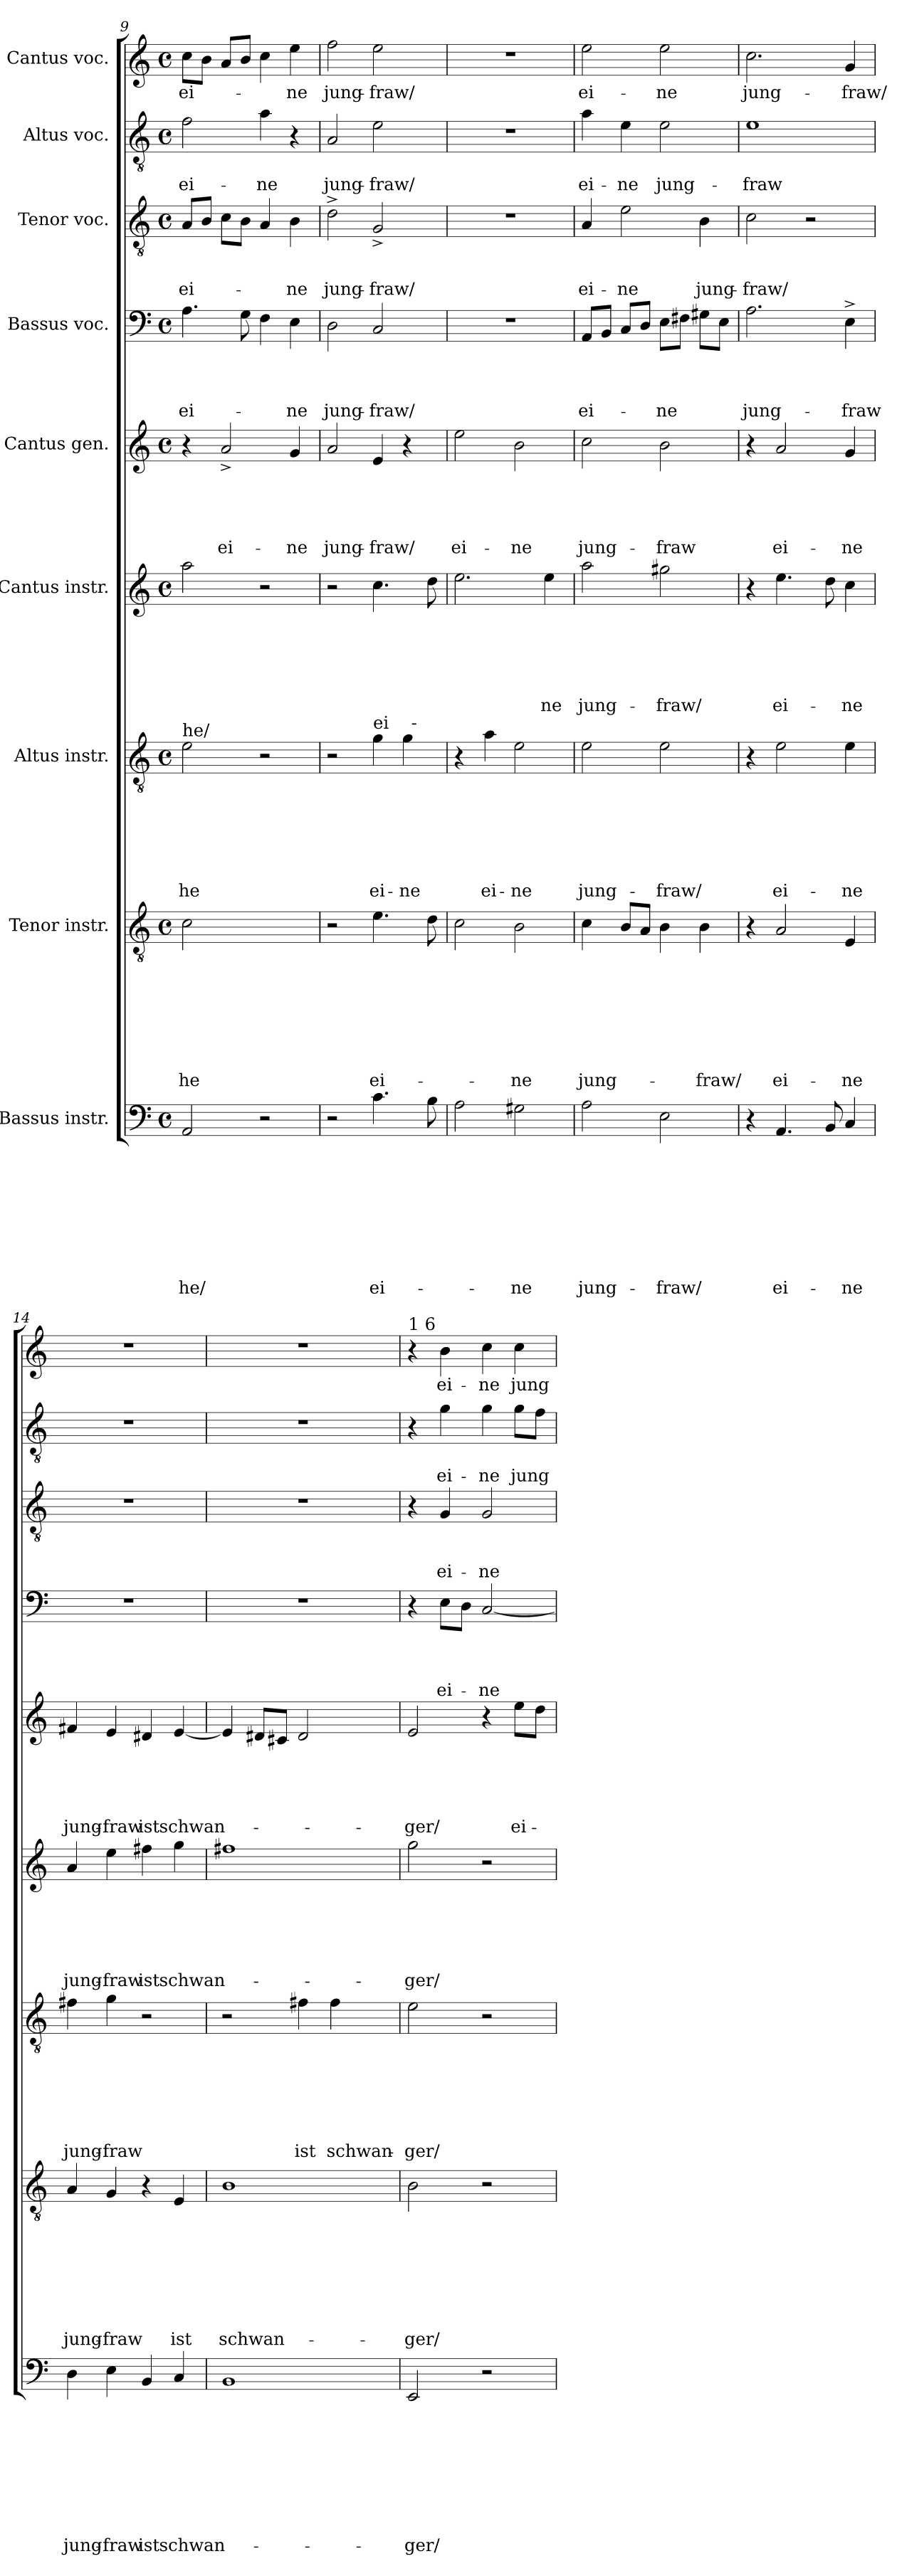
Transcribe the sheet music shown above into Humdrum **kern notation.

**kern	**text	**text	**text	**text	**text	**text	**text	**text	**text	**kern	**text	**text	**text	**text	**text	**text	**text	**text	**kern	**text	**text	**text	**text	**text	**text	**text	**kern	**text	**text	**text	**text	**text	**text	**kern	**text	**text	**text	**text	**text	**kern	**text	**text	**text	**text	**kern	**text	**text	**text	**kern	**text	**text	**kern	**text
*part9	*part9	*part9	*part9	*part9	*part9	*part9	*part9	*part9	*part9	*part8	*part8	*part8	*part8	*part8	*part8	*part8	*part8	*part8	*part7	*part7	*part7	*part7	*part7	*part7	*part7	*part7	*part6	*part6	*part6	*part6	*part6	*part6	*part6	*part5	*part5	*part5	*part5	*part5	*part5	*part4	*part4	*part4	*part4	*part4	*part3	*part3	*part3	*part3	*part2	*part2	*part2	*part1	*part1
*staff9	*staff9	*staff9	*staff9	*staff9	*staff9	*staff9	*staff9	*staff9	*staff9	*staff8	*staff8	*staff8	*staff8	*staff8	*staff8	*staff8	*staff8	*staff8	*staff7	*staff7	*staff7	*staff7	*staff7	*staff7	*staff7	*staff7	*staff6	*staff6	*staff6	*staff6	*staff6	*staff6	*staff6	*staff5	*staff5	*staff5	*staff5	*staff5	*staff5	*staff4	*staff4	*staff4	*staff4	*staff4	*staff3	*staff3	*staff3	*staff3	*staff2	*staff2	*staff2	*staff1	*staff1
*I"Bassus instr.	*	*	*	*	*	*	*	*	*	*I"Tenor instr.	*	*	*	*	*	*	*	*	*I"Altus instr.	*	*	*	*	*	*	*	*I"Cantus instr.	*	*	*	*	*	*	*I"Cantus gen.	*	*	*	*	*	*I"Bassus voc.	*	*	*	*	*I"Tenor voc.	*	*	*	*I"Altus voc.	*	*	*I"Cantus voc.	*
*clefF4	*	*	*	*	*	*	*	*	*	*clefGv2	*	*	*	*	*	*	*	*	*clefGv2	*	*	*	*	*	*	*	*clefG2	*	*	*	*	*	*	*clefG2	*	*	*	*	*	*clefF4	*	*	*	*	*clefGv2	*	*	*	*clefGv2	*	*	*clefG2	*
*k[]	*	*	*	*	*	*	*	*	*	*k[]	*	*	*	*	*	*	*	*	*k[]	*	*	*	*	*	*	*	*k[]	*	*	*	*	*	*	*k[]	*	*	*	*	*	*k[]	*	*	*	*	*k[]	*	*	*	*k[]	*	*	*k[]	*
*C:	*	*	*	*	*	*	*	*	*	*C:	*	*	*	*	*	*	*	*	*C:	*	*	*	*	*	*	*	*C:	*	*	*	*	*	*	*C:	*	*	*	*	*	*C:	*	*	*	*	*C:	*	*	*	*C:	*	*	*C:	*
*M4/4	*	*	*	*	*	*	*	*	*	*M4/4	*	*	*	*	*	*	*	*	*M4/4	*	*	*	*	*	*	*	*M4/4	*	*	*	*	*	*	*M4/4	*	*	*	*	*	*M4/4	*	*	*	*	*M4/4	*	*	*	*M4/4	*	*	*M4/4	*
*met(c)	*	*	*	*	*	*	*	*	*	*met(c)	*	*	*	*	*	*	*	*	*met(c)	*	*	*	*	*	*	*	*met(c)	*	*	*	*	*	*	*met(c)	*	*	*	*	*	*met(c)	*	*	*	*	*met(c)	*	*	*	*met(c)	*	*	*met(c)	*
=9	=9	=9	=9	=9	=9	=9	=9	=9	=9	=9	=9	=9	=9	=9	=9	=9	=9	=9	=9	=9	=9	=9	=9	=9	=9	=9	=9	=9	=9	=9	=9	=9	=9	=9	=9	=9	=9	=9	=9	=9	=9	=9	=9	=9	=9	=9	=9	=9	=9	=9	=9	=9	=9
!	!	!	!	!	!	!	!	!	!	!	!	!	!	!	!	!	!	!	!LO:TX:a:t=he/	!	!	!	!	!	!	!	!	!	!	!	!	!	!	!	!	!	!	!	!	!	!	!	!	!	!	!	!	!	!	!	!	!	!
!	!	!	!	!	!	!	!	!	!LO:LY:b	!	!	!	!	!	!	!	!	!LO:LY:b	!	!	!	!	!	!	!	!LO:LY:b	!	!	!	!	!	!	!	!	!	!	!	!	!	!	!	!	!	!LO:LY:b	!	!	!	!LO:LY:b	!	!	!LO:LY:b	!	!LO:LY:b
2AA/	.	.	.	.	.	.	.	.	-he/	2c\	.	.	.	.	.	.	.	-he	2e\	.	.	.	.	.	.	-he	2aa\	.	.	.	.	.	.	4r	.	.	.	.	.	4.A\	.	.	.	ei-	8A/L	.	.	ei-	2f\	.	ei-	8cc\L	ei-
.	.	.	.	.	.	.	.	.	.	.	.	.	.	.	.	.	.	.	.	.	.	.	.	.	.	.	.	.	.	.	.	.	.	.	.	.	.	.	.	.	.	.	.	.	8B/J	.	.	.	.	.	.	8b\J	.
!	!	!	!	!	!	!	!	!	!	!	!	!	!	!	!	!	!	!	!	!	!	!	!	!	!	!	!	!	!	!	!	!	!	!	!	!	!	!	!LO:LY:b	!	!	!	!	!	!	!	!	!	!	!	!	!	!
.	.	.	.	.	.	.	.	.	.	.	.	.	.	.	.	.	.	.	.	.	.	.	.	.	.	.	.	.	.	.	.	.	.	2a^</	.	.	.	.	ei-	.	.	.	.	.	8c\L	.	.	.	.	.	.	8a/L	.
.	.	.	.	.	.	.	.	.	.	.	.	.	.	.	.	.	.	.	.	.	.	.	.	.	.	.	.	.	.	.	.	.	.	.	.	.	.	.	.	8G\	.	.	.	.	8B\J	.	.	.	.	.	.	8b/J	.
!	!	!	!	!	!	!	!	!	!	!	!	!	!	!	!	!	!	!	!	!	!	!	!	!	!	!	!	!	!	!	!	!	!	!	!	!	!	!	!	!	!	!	!	!	!	!	!	!	!	!	!LO:LY:b	!	!
2r	.	.	.	.	.	.	.	.	.	2ryy	.	.	.	.	.	.	.	.	2r	.	.	.	.	.	.	.	2r	.	.	.	.	.	.	.	.	.	.	.	.	4F\	.	.	.	.	4A/	.	.	.	4a\	.	-ne	4cc\	.
!	!	!	!	!	!	!	!	!	!	!	!	!	!	!	!	!	!	!	!	!	!	!	!	!	!	!	!	!	!	!	!	!	!	!	!	!	!	!	!LO:LY:b	!	!	!	!	!LO:LY:b	!	!	!	!LO:LY:b	!	!	!	!	!LO:LY:b
.	.	.	.	.	.	.	.	.	.	.	.	.	.	.	.	.	.	.	.	.	.	.	.	.	.	.	.	.	.	.	.	.	.	4g/	.	.	.	.	-ne	4E\	.	.	.	-ne	4B\	.	.	-ne	4r	.	.	4ee\	-ne
=10	=10	=10	=10	=10	=10	=10	=10	=10	=10	=10	=10	=10	=10	=10	=10	=10	=10	=10	=10	=10	=10	=10	=10	=10	=10	=10	=10	=10	=10	=10	=10	=10	=10	=10	=10	=10	=10	=10	=10	=10	=10	=10	=10	=10	=10	=10	=10	=10	=10	=10	=10	=10	=10
!	!	!	!	!	!	!	!	!	!	!	!	!	!	!	!	!	!	!	!	!	!	!	!	!	!	!	!	!	!	!	!	!	!	!	!	!	!	!	!LO:LY:b	!	!	!	!	!LO:LY:b	!	!	!	!LO:LY:b	!	!	!LO:LY:b	!	!LO:LY:b
*	*	*	*	*	*	*	*	*	*	*	*	*	*	*	*	*	*	*	*^	*	*	*	*	*	*	*	*	*	*	*	*	*	*	*	*	*	*	*	*	*	*	*	*	*	*	*	*	*	*	*	*	*	*
2r	.	.	.	.	.	.	.	.	.	2r	.	.	.	.	.	.	.	.	2r	2ryy	.	.	.	.	.	.	.	2r	.	.	.	.	.	.	2a/	.	.	.	.	jung-	2D\	.	.	.	jung-	2d^>\	.	.	jung-	2A/	.	jung-	2ff\	jung-
!	!	!	!	!	!	!	!	!	!	!	!	!	!	!	!	!	!	!	!LO:TX:a:t=ei	!	!	!	!	!	!	!	!	!	!	!	!	!	!	!	!	!	!	!	!	!	!	!	!	!	!	!	!	!	!	!	!	!	!	!
!	!	!	!	!	!	!	!	!	!LO:LY:b	!	!	!	!	!	!	!	!	!LO:LY:b	!	!	!	!	!	!	!	!	!LO:LY:b	!	!	!	!	!	!	!	!	!	!	!	!	!LO:LY:b	!	!	!	!	!LO:LY:b	!	!	!	!LO:LY:b	!	!	!LO:LY:b	!	!LO:LY:b
4.c\	.	.	.	.	.	.	.	.	ei-	4.e\	.	.	.	.	.	.	.	ei-	4g\	4ryy	.	.	.	.	.	.	ei-	4.cc\	.	.	.	.	.	.	4e/	.	.	.	.	-fraw/	2C/	.	.	.	-fraw/	2G^</	.	.	-fraw/	2e\	.	-fraw/	2ee\	-fraw/
!	!	!	!	!	!	!	!	!	!	!	!	!	!	!	!	!	!	!	!	!	!	!	!	!	!	!	!LO:LY:b	!	!	!	!	!	!	!	!	!	!	!	!	!	!	!	!	!	!	!	!	!	!	!	!	!	!	!
.	.	.	.	.	.	.	.	.	.	.	.	.	.	.	.	.	.	.	4g\	32ryy	.	.	.	.	.	.	-ne	.	.	.	.	.	.	.	4r	.	.	.	.	.	.	.	.	.	.	.	.	.	.	.	.	.	.	.
!	!	!	!	!	!	!	!	!	!	!	!	!	!	!	!	!	!	!	!	!LO:TX:a:t=-	!	!	!	!	!	!	!	!	!	!	!	!	!	!	!	!	!	!	!	!	!	!	!	!	!	!	!	!	!	!	!	!	!	!
.	.	.	.	.	.	.	.	.	.	.	.	.	.	.	.	.	.	.	.	8..ryy	.	.	.	.	.	.	.	.	.	.	.	.	.	.	.	.	.	.	.	.	.	.	.	.	.	.	.	.	.	.	.	.	.	.
8B\	.	.	.	.	.	.	.	.	.	8d\	.	.	.	.	.	.	.	.	.	.	.	.	.	.	.	.	.	8dd\	.	.	.	.	.	.	.	.	.	.	.	.	.	.	.	.	.	.	.	.	.	.	.	.	.	.
!!LO:PB:g=z
=11	=11	=11	=11	=11	=11	=11	=11	=11	=11	=11	=11	=11	=11	=11	=11	=11	=11	=11	=11	=11	=11	=11	=11	=11	=11	=11	=11	=11	=11	=11	=11	=11	=11	=11	=11	=11	=11	=11	=11	=11	=11	=11	=11	=11	=11	=11	=11	=11	=11	=11	=11	=11	=11	=11
!	!	!	!	!	!	!	!	!	!	!	!	!	!	!	!	!	!	!	!	!	!	!	!	!	!	!	!	!	!	!	!	!	!	!	!	!	!	!	!	!LO:LY:b	!	!	!	!	!	!	!	!	!	!	!	!	!	!
*	*	*	*	*	*	*	*	*	*	*	*	*	*	*	*	*	*	*	*v	*v	*	*	*	*	*	*	*	*	*	*	*	*	*	*	*	*	*	*	*	*	*	*	*	*	*	*	*	*	*	*	*	*	*	*
2A\	.	.	.	.	.	.	.	.	.	2c\	.	.	.	.	.	.	.	.	4r	.	.	.	.	.	.	.	2.ee\	.	.	.	.	.	.	2ee\	.	.	.	.	ei-	1r	.	.	.	.	1r	.	.	.	1r	.	.	1r	.
!	!	!	!	!	!	!	!	!	!	!	!	!	!	!	!	!	!	!	!	!	!	!	!	!	!	!LO:LY:b	!	!	!	!	!	!	!	!	!	!	!	!	!	!	!	!	!	!	!	!	!	!	!	!	!	!	!
.	.	.	.	.	.	.	.	.	.	.	.	.	.	.	.	.	.	.	4a\	.	.	.	.	.	.	ei-	.	.	.	.	.	.	.	.	.	.	.	.	.	.	.	.	.	.	.	.	.	.	.	.	.	.	.
!	!	!	!	!	!	!	!	!	!LO:LY:b	!	!	!	!	!	!	!	!	!LO:LY:b	!	!	!	!	!	!	!	!LO:LY:b	!	!	!	!	!	!	!	!	!	!	!	!	!LO:LY:b	!	!	!	!	!	!	!	!	!	!	!	!	!	!
2G#X\	.	.	.	.	.	.	.	.	-ne	2B\	.	.	.	.	.	.	.	-ne	2e\	.	.	.	.	.	.	-ne	.	.	.	.	.	.	.	2b\	.	.	.	.	-ne	.	.	.	.	.	.	.	.	.	.	.	.	.	.
!	!	!	!	!	!	!	!	!	!	!	!	!	!	!	!	!	!	!	!	!	!	!	!	!	!	!	!	!	!	!	!	!	!LO:LY:b	!	!	!	!	!	!	!	!	!	!	!	!	!	!	!	!	!	!	!	!
.	.	.	.	.	.	.	.	.	.	.	.	.	.	.	.	.	.	.	.	.	.	.	.	.	.	.	4ee\	.	.	.	.	.	-ne	.	.	.	.	.	.	.	.	.	.	.	.	.	.	.	.	.	.	.	.
=12	=12	=12	=12	=12	=12	=12	=12	=12	=12	=12	=12	=12	=12	=12	=12	=12	=12	=12	=12	=12	=12	=12	=12	=12	=12	=12	=12	=12	=12	=12	=12	=12	=12	=12	=12	=12	=12	=12	=12	=12	=12	=12	=12	=12	=12	=12	=12	=12	=12	=12	=12	=12	=12
!	!	!	!	!	!	!	!	!	!LO:LY:b	!	!	!	!	!	!	!	!	!LO:LY:b	!	!	!	!	!	!	!	!LO:LY:b	!	!	!	!	!	!	!LO:LY:b	!	!	!	!	!	!LO:LY:b	!	!	!	!	!LO:LY:b	!	!	!	!LO:LY:b	!	!	!LO:LY:b	!	!LO:LY:b
2A\	.	.	.	.	.	.	.	.	jung-	4c\	.	.	.	.	.	.	.	jung-	2e\	.	.	.	.	.	.	jung-	2aa\	.	.	.	.	.	jung-	2cc\	.	.	.	.	jung-	8AA/L	.	.	.	ei-	4A/	.	.	ei-	4a\	.	ei-	2ee\	ei-
.	.	.	.	.	.	.	.	.	.	.	.	.	.	.	.	.	.	.	.	.	.	.	.	.	.	.	.	.	.	.	.	.	.	.	.	.	.	.	.	8BB/J	.	.	.	.	.	.	.	.	.	.	.	.	.
!	!	!	!	!	!	!	!	!	!	!	!	!	!	!	!	!	!	!	!	!	!	!	!	!	!	!	!	!	!	!	!	!	!	!	!	!	!	!	!	!	!	!	!	!	!	!	!	!LO:LY:b	!	!	!LO:LY:b	!	!
.	.	.	.	.	.	.	.	.	.	8B/L	.	.	.	.	.	.	.	.	.	.	.	.	.	.	.	.	.	.	.	.	.	.	.	.	.	.	.	.	.	8C/L	.	.	.	.	2e\	.	.	-ne	4e\	.	-ne	.	.
.	.	.	.	.	.	.	.	.	.	8A/J	.	.	.	.	.	.	.	.	.	.	.	.	.	.	.	.	.	.	.	.	.	.	.	.	.	.	.	.	.	8D/J	.	.	.	.	.	.	.	.	.	.	.	.	.
!	!	!	!	!	!	!	!	!	!LO:LY:b	!	!	!	!	!	!	!	!	!	!	!	!	!	!	!	!	!LO:LY:b	!	!	!	!	!	!	!LO:LY:b	!	!	!	!	!	!LO:LY:b	!	!	!	!	!LO:LY:b	!	!	!	!	!	!	!LO:LY:b	!	!LO:LY:b
2E\	.	.	.	.	.	.	.	.	-fraw/	4B\	.	.	.	.	.	.	.	.	2e\	.	.	.	.	.	.	-fraw/	2gg#X\	.	.	.	.	.	-fraw/	2b\	.	.	.	.	-fraw	8E\L	.	.	.	-ne	.	.	.	.	2e\	.	jung-	2ee\	-ne
.	.	.	.	.	.	.	.	.	.	.	.	.	.	.	.	.	.	.	.	.	.	.	.	.	.	.	.	.	.	.	.	.	.	.	.	.	.	.	.	8F#X\J	.	.	.	.	.	.	.	.	.	.	.	.	.
!	!	!	!	!	!	!	!	!	!	!	!	!	!	!	!	!	!	!LO:LY:b	!	!	!	!	!	!	!	!	!	!	!	!	!	!	!	!	!	!	!	!	!	!	!	!	!	!	!	!	!	!LO:LY:b	!	!	!	!	!
.	.	.	.	.	.	.	.	.	.	4B\	.	.	.	.	.	.	.	-fraw/	.	.	.	.	.	.	.	.	.	.	.	.	.	.	.	.	.	.	.	.	.	8G#X\L	.	.	.	.	4B\	.	.	jung-	.	.	.	.	.
.	.	.	.	.	.	.	.	.	.	.	.	.	.	.	.	.	.	.	.	.	.	.	.	.	.	.	.	.	.	.	.	.	.	.	.	.	.	.	.	8E\J	.	.	.	.	.	.	.	.	.	.	.	.	.
=13	=13	=13	=13	=13	=13	=13	=13	=13	=13	=13	=13	=13	=13	=13	=13	=13	=13	=13	=13	=13	=13	=13	=13	=13	=13	=13	=13	=13	=13	=13	=13	=13	=13	=13	=13	=13	=13	=13	=13	=13	=13	=13	=13	=13	=13	=13	=13	=13	=13	=13	=13	=13	=13
!	!	!	!	!	!	!	!	!	!	!	!	!	!	!	!	!	!	!	!	!	!	!	!	!	!	!	!	!	!	!	!	!	!	!	!	!	!	!	!	!	!	!	!	!LO:LY:b	!	!	!	!LO:LY:b	!	!	!LO:LY:b	!	!LO:LY:b
4r	.	.	.	.	.	.	.	.	.	4r	.	.	.	.	.	.	.	.	4r	.	.	.	.	.	.	.	4r	.	.	.	.	.	.	4r	.	.	.	.	.	2.A\	.	.	.	jung-	2c\	.	.	-fraw/	1e	.	-fraw	2.cc\	jung-
!	!	!	!	!	!	!	!	!	!LO:LY:b	!	!	!	!	!	!	!	!	!LO:LY:b	!	!	!	!	!	!	!	!LO:LY:b	!	!	!	!	!	!	!LO:LY:b	!	!	!	!	!	!LO:LY:b	!	!	!	!	!	!	!	!	!	!	!	!	!	!
4.AA/	.	.	.	.	.	.	.	.	ei-	2A/	.	.	.	.	.	.	.	ei-	2e\	.	.	.	.	.	.	ei-	4.ee\	.	.	.	.	.	ei-	2a/	.	.	.	.	ei-	.	.	.	.	.	.	.	.	.	.	.	.	.	.
.	.	.	.	.	.	.	.	.	.	.	.	.	.	.	.	.	.	.	.	.	.	.	.	.	.	.	.	.	.	.	.	.	.	.	.	.	.	.	.	.	.	.	.	.	2r	.	.	.	.	.	.	.	.
8BB/	.	.	.	.	.	.	.	.	.	.	.	.	.	.	.	.	.	.	.	.	.	.	.	.	.	.	8dd\	.	.	.	.	.	.	.	.	.	.	.	.	.	.	.	.	.	.	.	.	.	.	.	.	.	.
!	!	!	!	!	!	!	!	!	!LO:LY:b	!	!	!	!	!	!	!	!	!LO:LY:b	!	!	!	!	!	!	!	!LO:LY:b	!	!	!	!	!	!	!LO:LY:b	!	!	!	!	!	!LO:LY:b	!	!	!	!	!LO:LY:b	!	!	!	!	!	!	!	!	!LO:LY:b
4C/	.	.	.	.	.	.	.	.	-ne	4E/	.	.	.	.	.	.	.	-ne	4e\	.	.	.	.	.	.	-ne	4cc\	.	.	.	.	.	-ne	4g/	.	.	.	.	-ne	4E^>\	.	.	.	-fraw	.	.	.	.	.	.	.	4g/	-fraw/
=14	=14	=14	=14	=14	=14	=14	=14	=14	=14	=14	=14	=14	=14	=14	=14	=14	=14	=14	=14	=14	=14	=14	=14	=14	=14	=14	=14	=14	=14	=14	=14	=14	=14	=14	=14	=14	=14	=14	=14	=14	=14	=14	=14	=14	=14	=14	=14	=14	=14	=14	=14	=14	=14
!	!	!	!	!	!	!	!	!	!LO:LY:b	!	!	!	!	!	!	!	!	!LO:LY:b	!	!	!	!	!	!	!	!LO:LY:b	!	!	!	!	!	!	!LO:LY:b	!	!	!	!	!	!LO:LY:b	!	!	!	!	!	!	!	!	!	!	!	!	!	!
4D\	.	.	.	.	.	.	.	.	jung-	4A/	.	.	.	.	.	.	.	jung-	4f#X\	.	.	.	.	.	.	jung-	4a/	.	.	.	.	.	jung-	4f#X/	.	.	.	.	jung-	1r	.	.	.	.	1r	.	.	.	1r	.	.	1r	.
!	!	!	!	!	!	!	!	!	!LO:LY:b	!	!	!	!	!	!	!	!	!LO:LY:b	!	!	!	!	!	!	!	!LO:LY:b	!	!	!	!	!	!	!LO:LY:b	!	!	!	!	!	!LO:LY:b	!	!	!	!	!	!	!	!	!	!	!	!	!	!
4E\	.	.	.	.	.	.	.	.	-fraw	4G/	.	.	.	.	.	.	.	-fraw	4g\	.	.	.	.	.	.	-fraw	4ee\	.	.	.	.	.	-fraw	4e/	.	.	.	.	-fraw	.	.	.	.	.	.	.	.	.	.	.	.	.	.
!	!	!	!	!	!	!	!	!	!LO:LY:b	!	!	!	!	!	!	!	!	!	!	!	!	!	!	!	!	!	!	!	!	!	!	!	!LO:LY:b	!	!	!	!	!	!LO:LY:b	!	!	!	!	!	!	!	!	!	!	!	!	!	!
4BB/	.	.	.	.	.	.	.	.	ist	4r	.	.	.	.	.	.	.	.	2r	.	.	.	.	.	.	.	4ff#X\	.	.	.	.	.	ist	4d#X/	.	.	.	.	ist	.	.	.	.	.	.	.	.	.	.	.	.	.	.
!	!	!	!	!	!	!	!	!	!LO:LY:b	!	!	!	!	!	!	!	!	!LO:LY:b	!	!	!	!	!	!	!	!	!	!	!	!	!	!	!LO:LY:b	!	!	!	!	!	!LO:LY:b	!	!	!	!	!	!	!	!	!	!	!	!	!	!
4C/	.	.	.	.	.	.	.	.	schwan-	4E/	.	.	.	.	.	.	.	ist	.	.	.	.	.	.	.	.	4gg\	.	.	.	.	.	schwan-	[<4e/	.	.	.	.	schwan-	.	.	.	.	.	.	.	.	.	.	.	.	.	.
=15	=15	=15	=15	=15	=15	=15	=15	=15	=15	=15	=15	=15	=15	=15	=15	=15	=15	=15	=15	=15	=15	=15	=15	=15	=15	=15	=15	=15	=15	=15	=15	=15	=15	=15	=15	=15	=15	=15	=15	=15	=15	=15	=15	=15	=15	=15	=15	=15	=15	=15	=15	=15	=15
!	!	!	!	!	!	!	!	!	!	!	!	!	!	!	!	!	!	!LO:LY:b	!	!	!	!	!	!	!	!	!	!	!	!	!	!	!	!	!	!	!	!	!	!	!	!	!	!	!	!	!	!	!	!	!	!	!
1BB	.	.	.	.	.	.	.	.	.	1B	.	.	.	.	.	.	.	schwan-	2r	.	.	.	.	.	.	.	1ff#X	.	.	.	.	.	.	4e/]	.	.	.	.	.	1r	.	.	.	.	1r	.	.	.	1r	.	.	1r	.
.	.	.	.	.	.	.	.	.	.	.	.	.	.	.	.	.	.	.	.	.	.	.	.	.	.	.	.	.	.	.	.	.	.	8d#X/L	.	.	.	.	.	.	.	.	.	.	.	.	.	.	.	.	.	.	.
.	.	.	.	.	.	.	.	.	.	.	.	.	.	.	.	.	.	.	.	.	.	.	.	.	.	.	.	.	.	.	.	.	.	8c#/J	.	.	.	.	.	.	.	.	.	.	.	.	.	.	.	.	.	.	.
!	!	!	!	!	!	!	!	!	!	!	!	!	!	!	!	!	!	!	!	!	!	!	!	!	!	!LO:LY:b	!	!	!	!	!	!	!	!	!	!	!	!	!	!	!	!	!	!	!	!	!	!	!	!	!	!	!
.	.	.	.	.	.	.	.	.	.	.	.	.	.	.	.	.	.	.	4f#X\	.	.	.	.	.	.	ist	.	.	.	.	.	.	.	2d#/	.	.	.	.	.	.	.	.	.	.	.	.	.	.	.	.	.	.	.
!	!	!	!	!	!	!	!	!	!	!	!	!	!	!	!	!	!	!	!	!	!	!	!	!	!	!LO:LY:b	!	!	!	!	!	!	!	!	!	!	!	!	!	!	!	!	!	!	!	!	!	!	!	!	!	!	!
.	.	.	.	.	.	.	.	.	.	.	.	.	.	.	.	.	.	.	4f#\	.	.	.	.	.	.	schwan-	.	.	.	.	.	.	.	.	.	.	.	.	.	.	.	.	.	.	.	.	.	.	.	.	.	.	.
!!LO:LB:g=z
=16	=16	=16	=16	=16	=16	=16	=16	=16	=16	=16	=16	=16	=16	=16	=16	=16	=16	=16	=16	=16	=16	=16	=16	=16	=16	=16	=16	=16	=16	=16	=16	=16	=16	=16	=16	=16	=16	=16	=16	=16	=16	=16	=16	=16	=16	=16	=16	=16	=16	=16	=16	=16	=16
!	!	!	!	!	!	!	!	!	!	!	!	!	!	!	!	!	!	!	!	!	!	!	!	!	!	!	!	!	!	!	!	!	!	!	!	!	!	!	!	!	!	!	!	!	!	!	!	!	!	!	!	!LO:TX:a:t=1 6	!
!	!	!	!	!	!	!	!	!	!LO:LY:b	!	!	!	!	!	!	!	!	!LO:LY:b	!	!	!	!	!	!	!	!LO:LY:b	!	!	!	!	!	!	!LO:LY:b	!	!	!	!	!	!LO:LY:b	!	!	!	!	!	!	!	!	!	!	!	!	!	!
2EE/	.	.	.	.	.	.	.	.	-ger/	2B\	.	.	.	.	.	.	.	-ger/	2e\	.	.	.	.	.	.	-ger/	2gg\	.	.	.	.	.	-ger/	2e/	.	.	.	.	-ger/	4r	.	.	.	.	4r	.	.	.	4r	.	.	4r	.
!	!	!	!	!	!	!	!	!	!	!	!	!	!	!	!	!	!	!	!	!	!	!	!	!	!	!	!	!	!	!	!	!	!	!	!	!	!	!	!	!	!	!	!	!LO:LY:b	!	!	!	!LO:LY:b	!	!	!LO:LY:b	!	!LO:LY:b
.	.	.	.	.	.	.	.	.	.	.	.	.	.	.	.	.	.	.	.	.	.	.	.	.	.	.	.	.	.	.	.	.	.	.	.	.	.	.	.	8E\L	.	.	.	ei-	4G/	.	.	ei-	4g\	.	ei-	4b\	ei-
.	.	.	.	.	.	.	.	.	.	.	.	.	.	.	.	.	.	.	.	.	.	.	.	.	.	.	.	.	.	.	.	.	.	.	.	.	.	.	.	8D\J	.	.	.	.	.	.	.	.	.	.	.	.	.
!	!	!	!	!	!	!	!	!	!	!	!	!	!	!	!	!	!	!	!	!	!	!	!	!	!	!	!	!	!	!	!	!	!	!	!	!	!	!	!	!	!	!	!	!LO:LY:b	!	!	!	!LO:LY:b	!	!	!LO:LY:b	!	!LO:LY:b
2r	.	.	.	.	.	.	.	.	.	2r	.	.	.	.	.	.	.	.	2r	.	.	.	.	.	.	.	2r	.	.	.	.	.	.	4r	.	.	.	.	.	[<2C/	.	.	.	-ne	2G/	.	.	-ne	4g\	.	-ne	4cc\	-ne
!	!	!	!	!	!	!	!	!	!	!	!	!	!	!	!	!	!	!	!	!	!	!	!	!	!	!	!	!	!	!	!	!	!	!	!	!	!	!	!LO:LY:b	!	!	!	!	!	!	!	!	!	!	!	!LO:LY:b	!	!LO:LY:b
.	.	.	.	.	.	.	.	.	.	.	.	.	.	.	.	.	.	.	.	.	.	.	.	.	.	.	.	.	.	.	.	.	.	8ee\L	.	.	.	.	ei-	.	.	.	.	.	.	.	.	.	8g\L	.	jung-	4cc\	jung-
.	.	.	.	.	.	.	.	.	.	.	.	.	.	.	.	.	.	.	.	.	.	.	.	.	.	.	.	.	.	.	.	.	.	8dd\J	.	.	.	.	.	.	.	.	.	.	.	.	.	.	8f\J	.	.	.	.
=	=	=	=	=	=	=	=	=	=	=	=	=	=	=	=	=	=	=	=	=	=	=	=	=	=	=	=	=	=	=	=	=	=	=	=	=	=	=	=	=	=	=	=	=	=	=	=	=	=	=	=	=	=
*-	*-	*-	*-	*-	*-	*-	*-	*-	*-	*-	*-	*-	*-	*-	*-	*-	*-	*-	*-	*-	*-	*-	*-	*-	*-	*-	*-	*-	*-	*-	*-	*-	*-	*-	*-	*-	*-	*-	*-	*-	*-	*-	*-	*-	*-	*-	*-	*-	*-	*-	*-	*-	*-
